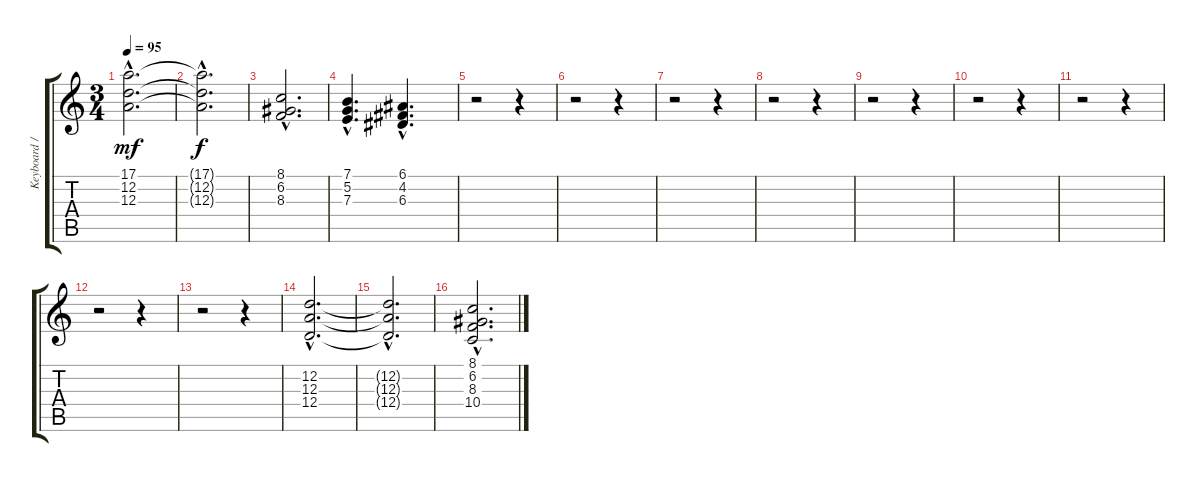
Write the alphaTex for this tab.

\track ("Keyboard / Flute" "Keyboard /") {instrument pad8sweep}
\staff {score tabs}
\tuning (E4 D4 A3 D3 A2 D2) {hide}
\ts (3 4)
\tempo 95
\clef g2
\ks c
(17.1{hac} 12.2{hac} 12.3{hac}).2{d dy mf} |
(17.1{hac t} 12.2{hac t} 12.3{hac t}).2{d dy f} |
(8.1{hac} 6.2{hac} 8.3{hac}).2{d} |
(7.1{hac} 5.2{hac} 7.3{hac}).4{d} (6.1{hac} 4.2{hac} 6.3{hac}).4{d} |
r.2 r.4 |
\section ("" "")
r.2 r.4 |
r.2 r.4 |
r.2 r.4 |
r.2 r.4 |
r.2 r.4 |
r.2 r.4 |
r.2 r.4 |
r.2 r.4 |
\section ("" "")
(12.2{hac} 12.3{hac} 12.4{hac}).2{d} |
(12.2{hac t} 12.3{hac t} 12.4{hac t}).2{d} |
(8.1{hac} 6.2{hac} 8.3{hac} 10.4{hac}).2{d}
